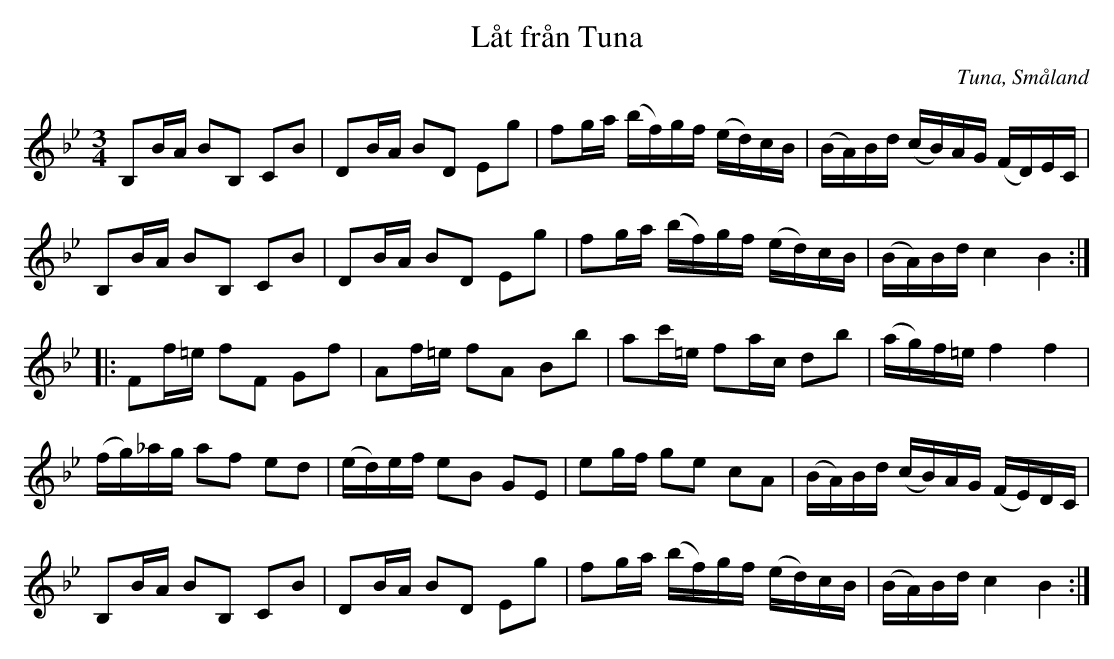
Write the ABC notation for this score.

X:1
T: Låt från Tuna
O: Tuna, Småland
katalog M36 bild 24 nr 106 ur katalog Ma4 bild 27 nr 97 ur katalog MMD66 bild 64 nr 18
M: 3/4
L: 1/16
K: Bb
B,2BA B2B,2 C2B2 | D2BA B2D2 E2g2 | f2ga (bf)gf (ed)cB | (BA)Bd (cB)AG (FD)EC |
B,2BA B2B,2 C2B2 | D2BA B2D2 E2g2 | f2ga (bf)gf (ed)cB | (BA)Bd c4 B4 ::
F2f=e f2F2 G2f2 | A2f=e f2A2 B2b2 | a2c'=e f2ac d2b2 | (ag)f=e f4 f4 |
(fg)_ag a2f2 e2d2 | (ed)ef e2B2 G2E2 | e2gf g2e2 c2A2 | (BA)Bd (cB)AG (FE)DC |
B,2BA B2B,2 C2B2 | D2BA B2D2 E2g2 | f2ga (bf)gf (ed)cB | (BA)Bd c4 B4 :|
